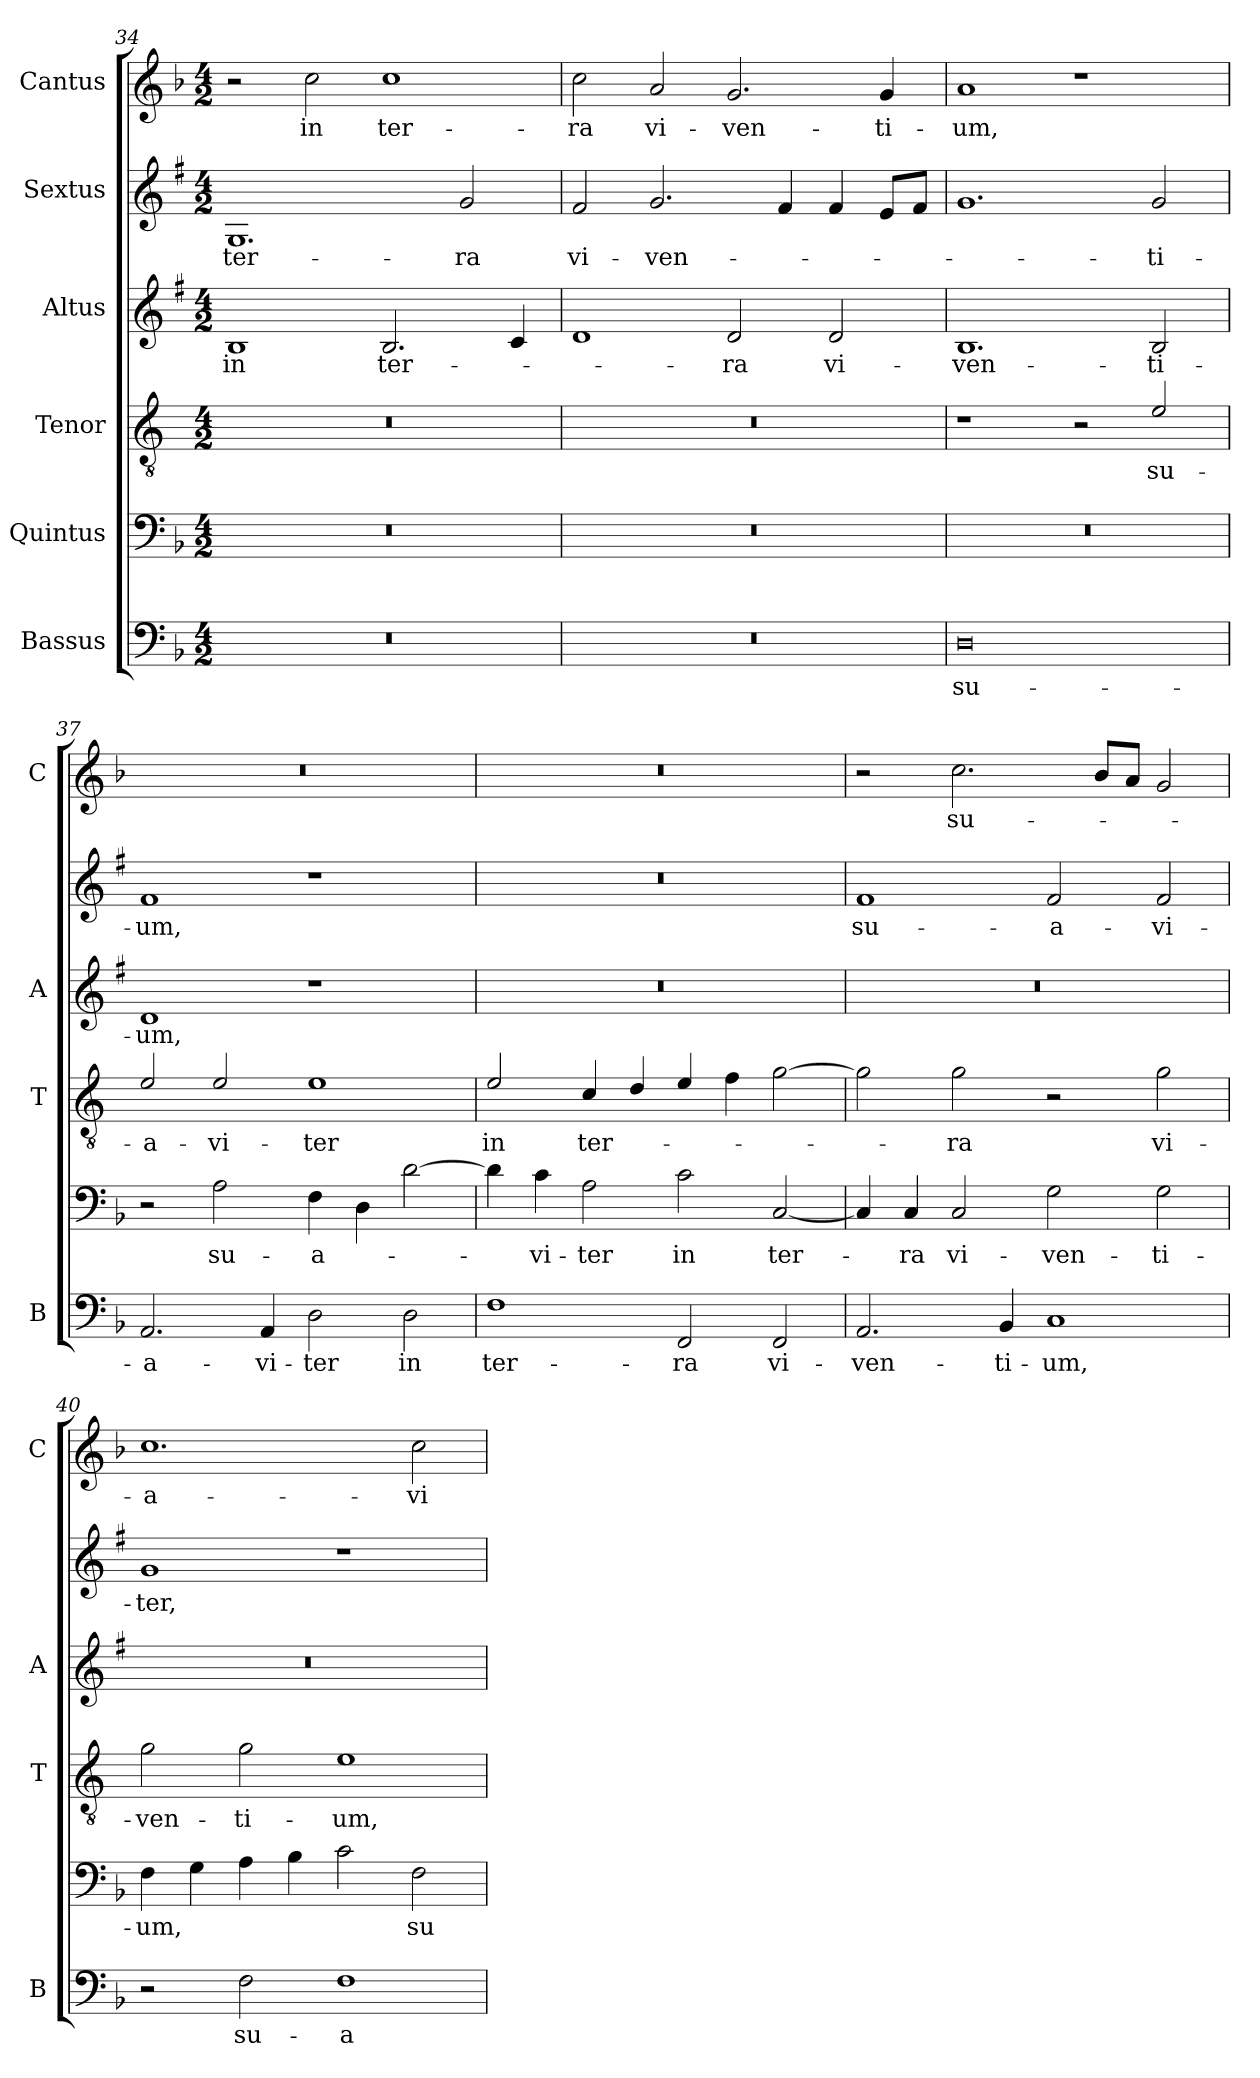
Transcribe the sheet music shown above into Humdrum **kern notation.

**kern	**text	**kern	**text	**kern	**text	**kern	**text	**kern	**text	**kern	**text
*part6	*part6	*part5	*part5	*part4	*part4	*part3	*part3	*part2	*part2	*part1	*part1
*staff6	*staff6	*staff5	*staff5	*staff4	*staff4	*staff3	*staff3	*staff2	*staff2	*staff1	*staff1
*I"Bassus	*	*I"Quintus	*	*I"Tenor	*	*I"Altus	*	*I"Sextus	*	*I"Cantus	*
*I'B	*	*	*	*I'T	*	*I'A	*	*	*	*I'C	*
*clefF4	*	*clefF4	*	*clefGv2	*	*clefG2	*	*clefG2	*	*clefG2	*
*	*	*	*	*ITrd4c7	*	*ITrd1c2	*	*ITrd1c2	*	*	*
*k[b-]	*	*k[b-]	*	*k[b-]	*	*k[b-]	*	*k[b-]	*	*k[b-]	*
*F:	*	*F:	*	*F:	*	*F:	*	*F:	*	*F:	*
*M4/2	*	*M4/2	*	*M4/2	*	*M4/2	*	*M4/2	*	*M4/2	*
=34	=34	=34	=34	=34	=34	=34	=34	=34	=34	=34	=34
!	!	!	!	!	!	!	!LO:LY:b	!	!LO:LY:b	!	!
0r	.	0r	.	0r	.	1A	in	1.F	ter-	2r	.
!	!	!	!	!	!	!	!	!	!	!	!LO:LY:b
.	.	.	.	.	.	.	.	.	.	2cc\	in
!	!	!	!	!	!	!	!LO:LY:b	!	!	!	!LO:LY:b
.	.	.	.	.	.	2.A/	ter-	.	.	1cc	ter-
!	!	!	!	!	!	!	!	!	!LO:LY:b	!	!
.	.	.	.	.	.	.	.	2f/	-ra	.	.
.	.	.	.	.	.	4B-/	.	.	.	.	.
=35	=35	=35	=35	=35	=35	=35	=35	=35	=35	=35	=35
!	!	!	!	!	!	!	!	!	!LO:LY:b	!	!LO:LY:b
0r	.	0r	.	0r	.	1c	.	2e/	vi-	2cc\	-ra
!	!	!	!	!	!	!	!	!	!LO:LY:b	!	!LO:LY:b
.	.	.	.	.	.	.	.	2.f/	-ven-	2a/	vi-
!	!	!	!	!	!	!	!LO:LY:b	!	!	!	!LO:LY:b
.	.	.	.	.	.	2c/	-ra	.	.	2.g/	-ven-
.	.	.	.	.	.	.	.	4e/	.	.	.
!	!	!	!	!	!	!	!LO:LY:b	!	!	!	!
.	.	.	.	.	.	2c/	vi-	4e/	.	.	.
!	!	!	!	!	!	!	!	!	!	!	!LO:LY:b
.	.	.	.	.	.	.	.	8d/L	.	4g/	-ti-
.	.	.	.	.	.	.	.	8e/J	.	.	.
=36	=36	=36	=36	=36	=36	=36	=36	=36	=36	=36	=36
!	!LO:LY:b	!	!	!	!	!	!LO:LY:b	!	!	!	!LO:LY:b
0D	su-	0r	.	1r	.	1.A	-ven-	1.f	.	1a	-um,
.	.	.	.	2r	.	.	.	.	.	1r	.
!	!	!	!	!	!LO:LY:b	!	!LO:LY:b	!	!LO:LY:b	!	!
.	.	.	.	2A/	su-	2A/	-ti-	2f/	-ti-	.	.
=37	=37	=37	=37	=37	=37	=37	=37	=37	=37	=37	=37
!	!LO:LY:b	!	!	!	!LO:LY:b	!	!LO:LY:b	!	!LO:LY:b	!	!
2.AA/	-a-	2r	.	2A/	-a-	1c	-um,	1e	-um,	0r	.
!	!	!	!LO:LY:b	!	!LO:LY:b	!	!	!	!	!	!
.	.	2A\	su-	2A/	-vi-	.	.	.	.	.	.
!	!LO:LY:b	!	!	!	!	!	!	!	!	!	!
4AA/	-vi-	.	.	.	.	.	.	.	.	.	.
!	!LO:LY:b	!	!LO:LY:b	!	!LO:LY:b	!	!	!	!	!	!
2D\	-ter	4F\	-a-	1A	-ter	1r	.	1r	.	.	.
.	.	4D\	.	.	.	.	.	.	.	.	.
!	!LO:LY:b	!	!	!	!	!	!	!	!	!	!
2D\	in	[2d\	.	.	.	.	.	.	.	.	.
!!LO:PB:g=z
=38	=38	=38	=38	=38	=38	=38	=38	=38	=38	=38	=38
!	!LO:LY:b	!	!	!	!LO:LY:b	!	!	!	!	!	!
1F	ter-	4d\]	.	2A/	in	0r	.	0r	.	0r	.
!	!	!	!LO:LY:b	!	!	!	!	!	!	!	!
.	.	4c\	-vi-	.	.	.	.	.	.	.	.
!	!	!	!LO:LY:b	!	!LO:LY:b	!	!	!	!	!	!
.	.	2A\	-ter	4F/	ter-	.	.	.	.	.	.
.	.	.	.	4G/	.	.	.	.	.	.	.
!	!LO:LY:b	!	!LO:LY:b	!	!	!	!	!	!	!	!
2FF/	-ra	2c\	in	4A/	.	.	.	.	.	.	.
.	.	.	.	4B-\	.	.	.	.	.	.	.
!	!LO:LY:b	!	!LO:LY:b	!	!	!	!	!	!	!	!
2FF/	vi-	[2C/	ter-	[2c\	.	.	.	.	.	.	.
=39	=39	=39	=39	=39	=39	=39	=39	=39	=39	=39	=39
!	!LO:LY:b	!	!	!	!	!	!	!	!LO:LY:b	!	!
2.AA/	-ven-	4C/]	.	2c\]	.	0r	.	1e	su-	2r	.
!	!	!	!LO:LY:b	!	!	!	!	!	!	!	!
.	.	4C/	-ra	.	.	.	.	.	.	.	.
!	!	!	!LO:LY:b	!	!LO:LY:b	!	!	!	!	!	!LO:LY:b
.	.	2C/	vi-	2c\	-ra	.	.	.	.	2.cc\	su-
!	!LO:LY:b	!	!	!	!	!	!	!	!	!	!
4BB-/	-ti-	.	.	.	.	.	.	.	.	.	.
!	!LO:LY:b	!	!LO:LY:b	!	!	!	!	!	!LO:LY:b	!	!
1C	-um,	2G\	-ven-	2r	.	.	.	2e/	-a-	.	.
.	.	.	.	.	.	.	.	.	.	8b-/L	.
.	.	.	.	.	.	.	.	.	.	8a/J	.
!	!	!	!LO:LY:b	!	!LO:LY:b	!	!	!	!LO:LY:b	!	!
.	.	2G\	-ti-	2c\	vi-	.	.	2e/	-vi-	2g/	.
=40	=40	=40	=40	=40	=40	=40	=40	=40	=40	=40	=40
!	!	!	!LO:LY:b	!	!LO:LY:b	!	!	!	!LO:LY:b	!	!LO:LY:b
2r	.	4F\	-um,	2c\	-ven-	0r	.	1f	-ter,	1.cc	-a-
.	.	4G\	.	.	.	.	.	.	.	.	.
!	!LO:LY:b	!	!	!	!LO:LY:b	!	!	!	!	!	!
2F\	su-	4A\	.	2c\	-ti-	.	.	.	.	.	.
.	.	4B-\	.	.	.	.	.	.	.	.	.
!	!LO:LY:b	!	!	!	!LO:LY:b	!	!	!	!	!	!
1F	-a-	2c\	.	1A	-um,	.	.	1r	.	.	.
!	!	!	!LO:LY:b	!	!	!	!	!	!	!	!LO:LY:b
.	.	2F\	su-	.	.	.	.	.	.	2cc\	-vi-
=	=	=	=	=	=	=	=	=	=	=	=
*-	*-	*-	*-	*-	*-	*-	*-	*-	*-	*-	*-
